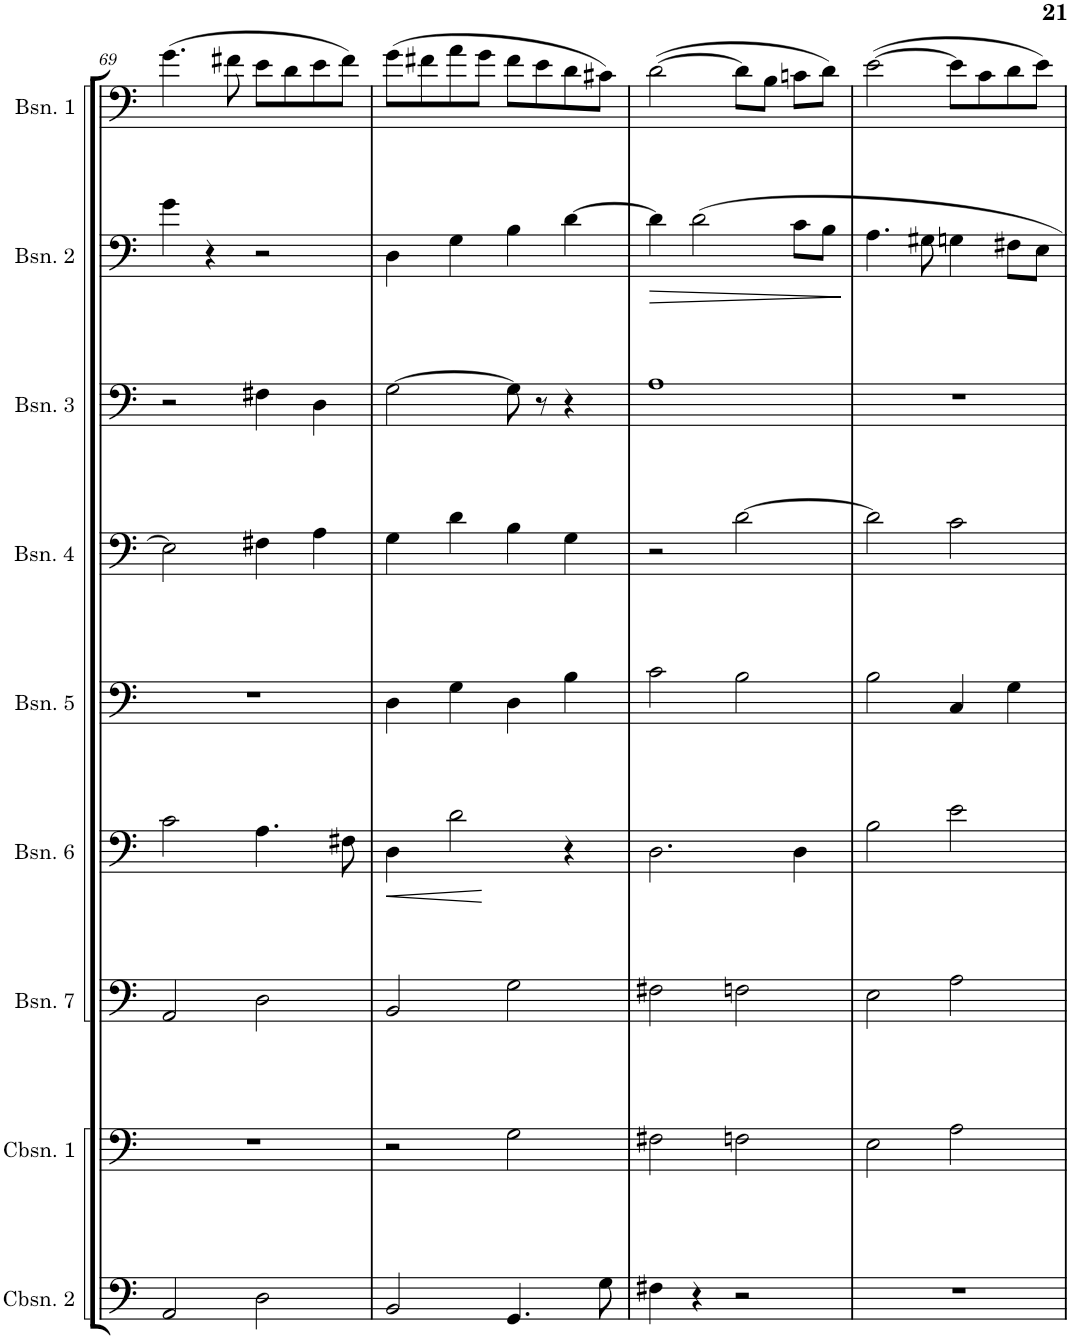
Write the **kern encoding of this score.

**kern	**kern	**kern	**kern	**dynam	**kern	**kern	**kern	**kern	**dynam	**kern
*part9	*part8	*part7	*part6	*part6	*part5	*part4	*part3	*part2	*part2	*part1
*staff9	*staff8	*staff7	*staff6	*staff6	*staff5	*staff4	*staff3	*staff2	*staff2	*staff1
*I"Contrabassoon 2	*I"Contrabassoon 1	*I"Bassoon 7	*I"Bassoon 6	*	*I"Bassoon 5	*I"Bassoon 4	*I"Bassoon 3	*I"Bassoon 2	*	*I"Bassoon 1
*I'Cbsn. 2	*I'Cbsn. 1	*I'Bsn. 7	*I'Bsn. 6	*	*I'Bsn. 5	*I'Bsn. 4	*I'Bsn. 3	*I'Bsn. 2	*	*I'Bsn. 1
!!LO:PB:g=z
*clefF4	*clefF4	*clefF4	*clefF4	*	*clefF4	*clefF4	*clefF4	*clefF4	*	*clefF4
*Trd7c12	*Trd7c12	*	*	*	*	*	*	*	*	*
*k[]	*k[]	*k[]	*k[]	*	*k[]	*k[]	*k[]	*k[]	*	*k[]
*M4/4	*M4/4	*M4/4	*M4/4	*	*M4/4	*M4/4	*M4/4	*M4/4	*	*M4/4
=69	=69	=69	=69	=69	=69	=69	=69	=69	=69	=69
2AA/	1r	2AA/	2c\	.	1r	2E\]	2r	4g\	.	(4.g\
.	.	.	.	.	.	.	.	4r	.	.
.	.	.	.	.	.	.	.	.	.	8f#X\
2D\	.	2D\	4.A\	.	.	4F#X\	4F#X\	2r	.	8e\L
.	.	.	.	.	.	.	.	.	.	8d\
.	.	.	.	.	.	4A\	4D\	.	.	8e\
.	.	.	8F#X\	.	.	.	.	.	.	8f#\J)
=70	=70	=70	=70	=70	=70	=70	=70	=70	=70	=70
!	!	!	!	!LO:HP:b	!	!	!	!	!	!
2BB/	2r	2BB/	4D\	<	4D\	4G\	[2G\	4D\	.	(8g\L
.	.	.	.	.	.	.	.	.	.	8f#X\
.	.	.	2d\	.	4G\	4d\	.	4G\	.	8a\
.	.	.	.	.	.	.	.	.	.	8g\J
4.GG/	2G\	2G\	.	.	4D\	4B\	8G\]	4B\	.	8f#\L
.	.	.	.	.	.	.	8r	.	.	8e\
.	.	.	4r	[	4B\	4G\	4r	[4d\	.	8d\
8G\	.	.	.	.	.	.	.	.	.	8c#X\J)
=71	=71	=71	=71	=71	=71	=71	=71	=71	=71	=71
!	!	!	!	!	!	!	!	!	!LO:HP:b	!
4F#X\	2F#X\	2F#X\	2.D\	.	2c\	2r	1A	4d\]	>	([2d\
4r	.	.	.	.	.	.	.	2d\	.	.
2r	2Fn\	2Fn\	.	.	2B\	[2d\	.	.	.	8d\L]
.	.	.	.	.	.	.	.	.	.	8B\J
.	.	.	4D\	.	.	.	.	8c\L	.	8cn\L
.	.	.	.	.	.	.	.	8B\J	.	8d\J)
.	.	.	.	.	.	.	.	.	]	.
=72	=72	=72	=72	=72	=72	=72	=72	=72	=72	=72
1r	2E\	2E\	2B\	.	2B\	2d\]	1r	4.A\	.	([2e\
.	.	.	.	.	.	.	.	8G#X\	.	.
.	2A\	2A\	2e\	.	4C/	2c\	.	4Gn\	.	8e\L]
.	.	.	.	.	.	.	.	.	.	8c\
.	.	.	.	.	4G\	.	.	8F#X\L	.	8d\
.	.	.	.	.	.	.	.	8E\J	.	8e\J)
=	=	=	=	=	=	=	=	=	=	=
*-	*-	*-	*-	*-	*-	*-	*-	*-	*-	*-
